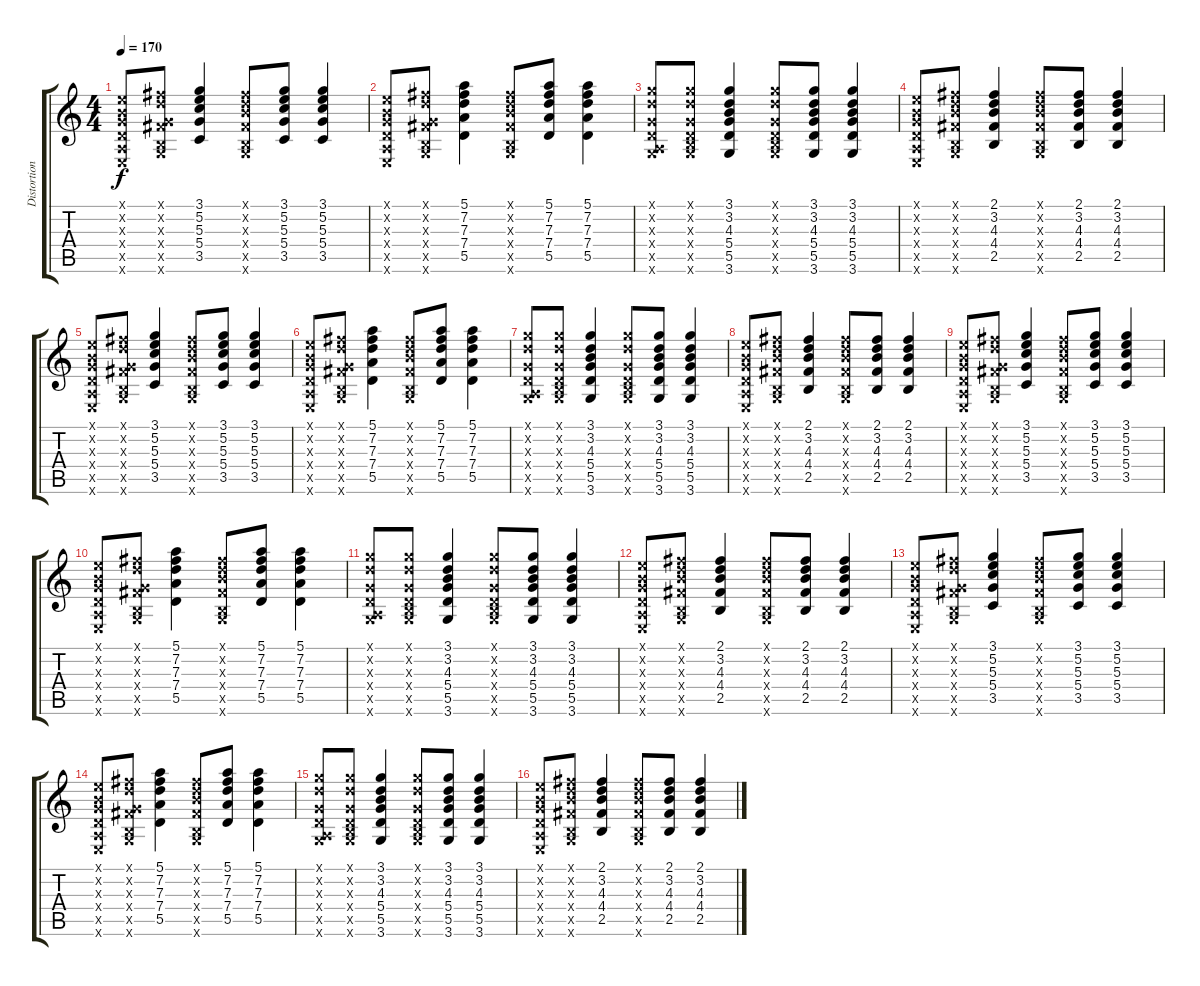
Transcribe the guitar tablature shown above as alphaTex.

\track ("Distortion FX" "Distortion") {instrument distortionguitar}
\staff {score tabs}
\tuning (E4 B3 G3 D3 A2 E2) {hide}
\ts (4 4)
\tempo 170
\clef g2
\ks c
(0.1{x} 0.2{x} 0.3{x} 0.4{x} 0.5{x} 0.6{x}).8{dy f} (2.1{x} 3.2{x} 0.3{x} 4.4{x} 2.5{x} 3.6{x}).8 (3.1 5.2 5.3 5.4 3.5).4 (2.1{x} 3.2{x} 4.3{x} 4.4{x} 2.5{x} 3.6{x}).8 (3.1 5.2 5.3 5.4 3.5).8 (3.1 5.2 5.3 5.4 3.5).4 |
(0.1{x} 0.2{x} 0.3{x} 0.4{x} 0.5{x} 0.6{x}).8 (2.1{x} 3.2{x} 0.3{x} 4.4{x} 2.5{x} 3.6{x}).8 (5.1 7.2 7.3 7.4 5.5).4 (2.1{x} 3.2{x} 4.3{x} 4.4{x} 2.5{x} 3.6{x}).8 (5.1 7.2 7.3 7.4 5.5).8 (5.1 7.2 7.3 7.4 5.5).4 |
(3.1{x} 3.2{x} 0.3{x} 0.4{x} 0.5{x} 3.6{x}).8 (3.1{x} 3.2{x} 0.3{x} 0.4{x} 2.5{x} 3.6{x}).8 (3.1 3.2 4.3 5.4 5.5 3.6).4 (3.1{x} 3.2{x} 0.3{x} 0.4{x} 2.5{x} 3.6{x}).8 (3.1 3.2 4.3 5.4 5.5 3.6).8 (3.1 3.2 4.3 5.4 5.5 3.6).4 |
(0.1{x} 0.2{x} 0.3{x} 0.4{x} 0.5{x} 0.6{x}).8 (2.1{x} 3.2{x} 4.3{x} 4.4{x} 2.5{x} 3.6{x}).8 (2.1 3.2 4.3 4.4 2.5).4 (2.1{x} 3.2{x} 4.3{x} 4.4{x} 2.5{x} 3.6{x}).8 (2.1 3.2 4.3 4.4 2.5).8 (2.1 3.2 4.3 4.4 2.5).4 |
(0.1{x} 0.2{x} 0.3{x} 0.4{x} 0.5{x} 0.6{x}).8 (2.1{x} 3.2{x} 0.3{x} 4.4{x} 2.5{x} 3.6{x}).8 (3.1 5.2 5.3 5.4 3.5).4 (2.1{x} 3.2{x} 4.3{x} 4.4{x} 2.5{x} 3.6{x}).8 (3.1 5.2 5.3 5.4 3.5).8 (3.1 5.2 5.3 5.4 3.5).4 |
(0.1{x} 0.2{x} 0.3{x} 0.4{x} 0.5{x} 0.6{x}).8 (2.1{x} 3.2{x} 0.3{x} 4.4{x} 2.5{x} 3.6{x}).8 (5.1 7.2 7.3 7.4 5.5).4 (2.1{x} 3.2{x} 4.3{x} 4.4{x} 2.5{x} 3.6{x}).8 (5.1 7.2 7.3 7.4 5.5).8 (5.1 7.2 7.3 7.4 5.5).4 |
(3.1{x} 3.2{x} 0.3{x} 0.4{x} 0.5{x} 3.6{x}).8 (3.1{x} 3.2{x} 0.3{x} 0.4{x} 2.5{x} 3.6{x}).8 (3.1 3.2 4.3 5.4 5.5 3.6).4 (3.1{x} 3.2{x} 0.3{x} 0.4{x} 2.5{x} 3.6{x}).8 (3.1 3.2 4.3 5.4 5.5 3.6).8 (3.1 3.2 4.3 5.4 5.5 3.6).4 |
(0.1{x} 0.2{x} 0.3{x} 0.4{x} 0.5{x} 0.6{x}).8 (2.1{x} 3.2{x} 4.3{x} 4.4{x} 2.5{x} 3.6{x}).8 (2.1 3.2 4.3 4.4 2.5).4 (2.1{x} 3.2{x} 4.3{x} 4.4{x} 2.5{x} 3.6{x}).8 (2.1 3.2 4.3 4.4 2.5).8 (2.1 3.2 4.3 4.4 2.5).4 |
(0.1{x} 0.2{x} 0.3{x} 0.4{x} 0.5{x} 0.6{x}).8 (2.1{x} 3.2{x} 0.3{x} 4.4{x} 2.5{x} 3.6{x}).8 (3.1 5.2 5.3 5.4 3.5).4 (2.1{x} 3.2{x} 4.3{x} 4.4{x} 2.5{x} 3.6{x}).8 (3.1 5.2 5.3 5.4 3.5).8 (3.1 5.2 5.3 5.4 3.5).4 |
(0.1{x} 0.2{x} 0.3{x} 0.4{x} 0.5{x} 0.6{x}).8 (2.1{x} 3.2{x} 0.3{x} 4.4{x} 2.5{x} 3.6{x}).8 (5.1 7.2 7.3 7.4 5.5).4 (2.1{x} 3.2{x} 4.3{x} 4.4{x} 2.5{x} 3.6{x}).8 (5.1 7.2 7.3 7.4 5.5).8 (5.1 7.2 7.3 7.4 5.5).4 |
(3.1{x} 3.2{x} 0.3{x} 0.4{x} 0.5{x} 3.6{x}).8 (3.1{x} 3.2{x} 0.3{x} 0.4{x} 2.5{x} 3.6{x}).8 (3.1 3.2 4.3 5.4 5.5 3.6).4 (3.1{x} 3.2{x} 0.3{x} 0.4{x} 2.5{x} 3.6{x}).8 (3.1 3.2 4.3 5.4 5.5 3.6).8 (3.1 3.2 4.3 5.4 5.5 3.6).4 |
(0.1{x} 0.2{x} 0.3{x} 0.4{x} 0.5{x} 0.6{x}).8 (2.1{x} 3.2{x} 4.3{x} 4.4{x} 2.5{x} 3.6{x}).8 (2.1 3.2 4.3 4.4 2.5).4 (2.1{x} 3.2{x} 4.3{x} 4.4{x} 2.5{x} 3.6{x}).8 (2.1 3.2 4.3 4.4 2.5).8 (2.1 3.2 4.3 4.4 2.5).4 |
(0.1{x} 0.2{x} 0.3{x} 0.4{x} 0.5{x} 0.6{x}).8 (2.1{x} 3.2{x} 0.3{x} 4.4{x} 2.5{x} 3.6{x}).8 (3.1 5.2 5.3 5.4 3.5).4 (2.1{x} 3.2{x} 4.3{x} 4.4{x} 2.5{x} 3.6{x}).8 (3.1 5.2 5.3 5.4 3.5).8 (3.1 5.2 5.3 5.4 3.5).4 |
(0.1{x} 0.2{x} 0.3{x} 0.4{x} 0.5{x} 0.6{x}).8 (2.1{x} 3.2{x} 0.3{x} 4.4{x} 2.5{x} 3.6{x}).8 (5.1 7.2 7.3 7.4 5.5).4 (2.1{x} 3.2{x} 4.3{x} 4.4{x} 2.5{x} 3.6{x}).8 (5.1 7.2 7.3 7.4 5.5).8 (5.1 7.2 7.3 7.4 5.5).4 |
(3.1{x} 3.2{x} 0.3{x} 0.4{x} 0.5{x} 3.6{x}).8{volume 6} (3.1{x} 3.2{x} 0.3{x} 0.4{x} 2.5{x} 3.6{x}).8 (3.1 3.2 4.3 5.4 5.5 3.6).4 (3.1{x} 3.2{x} 0.3{x} 0.4{x} 2.5{x} 3.6{x}).8 (3.1 3.2 4.3 5.4 5.5 3.6).8 (3.1 3.2 4.3 5.4 5.5 3.6).4 |
(0.1{x} 0.2{x} 0.3{x} 0.4{x} 0.5{x} 0.6{x}).8 (2.1{x} 3.2{x} 4.3{x} 4.4{x} 2.5{x} 3.6{x}).8 (2.1 3.2 4.3 4.4 2.5).4{volume 5} (2.1{x} 3.2{x} 4.3{x} 4.4{x} 2.5{x} 3.6{x}).8 (2.1 3.2 4.3 4.4 2.5).8 (2.1 3.2 4.3 4.4 2.5).4
